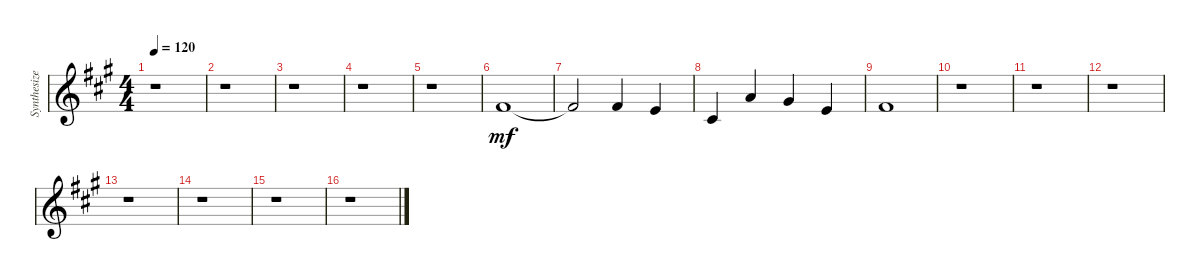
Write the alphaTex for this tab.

\track ("Synthesizer - 4 (Staff 1)" "Synthesize") {instrument synthbrass1}
\staff {score}
\tuning (E4 B3 G3 D3 A2 E2 B1) {hide}
\ts (4 4)
\tempo 120
\clef g2
\ks f#minor
r.1{dy mf} |
r.1 |
r.1 |
r.1 |
r.1 |
2.1.1 |
2.1{t}.2 2.1.4 0.1.4 |
2.2.4 5.1.4 4.1.4 0.1.4 |
2.1.1 |
r.1 |
r.1 |
r.1 |
r.1 |
r.1 |
r.1 |
r.1
